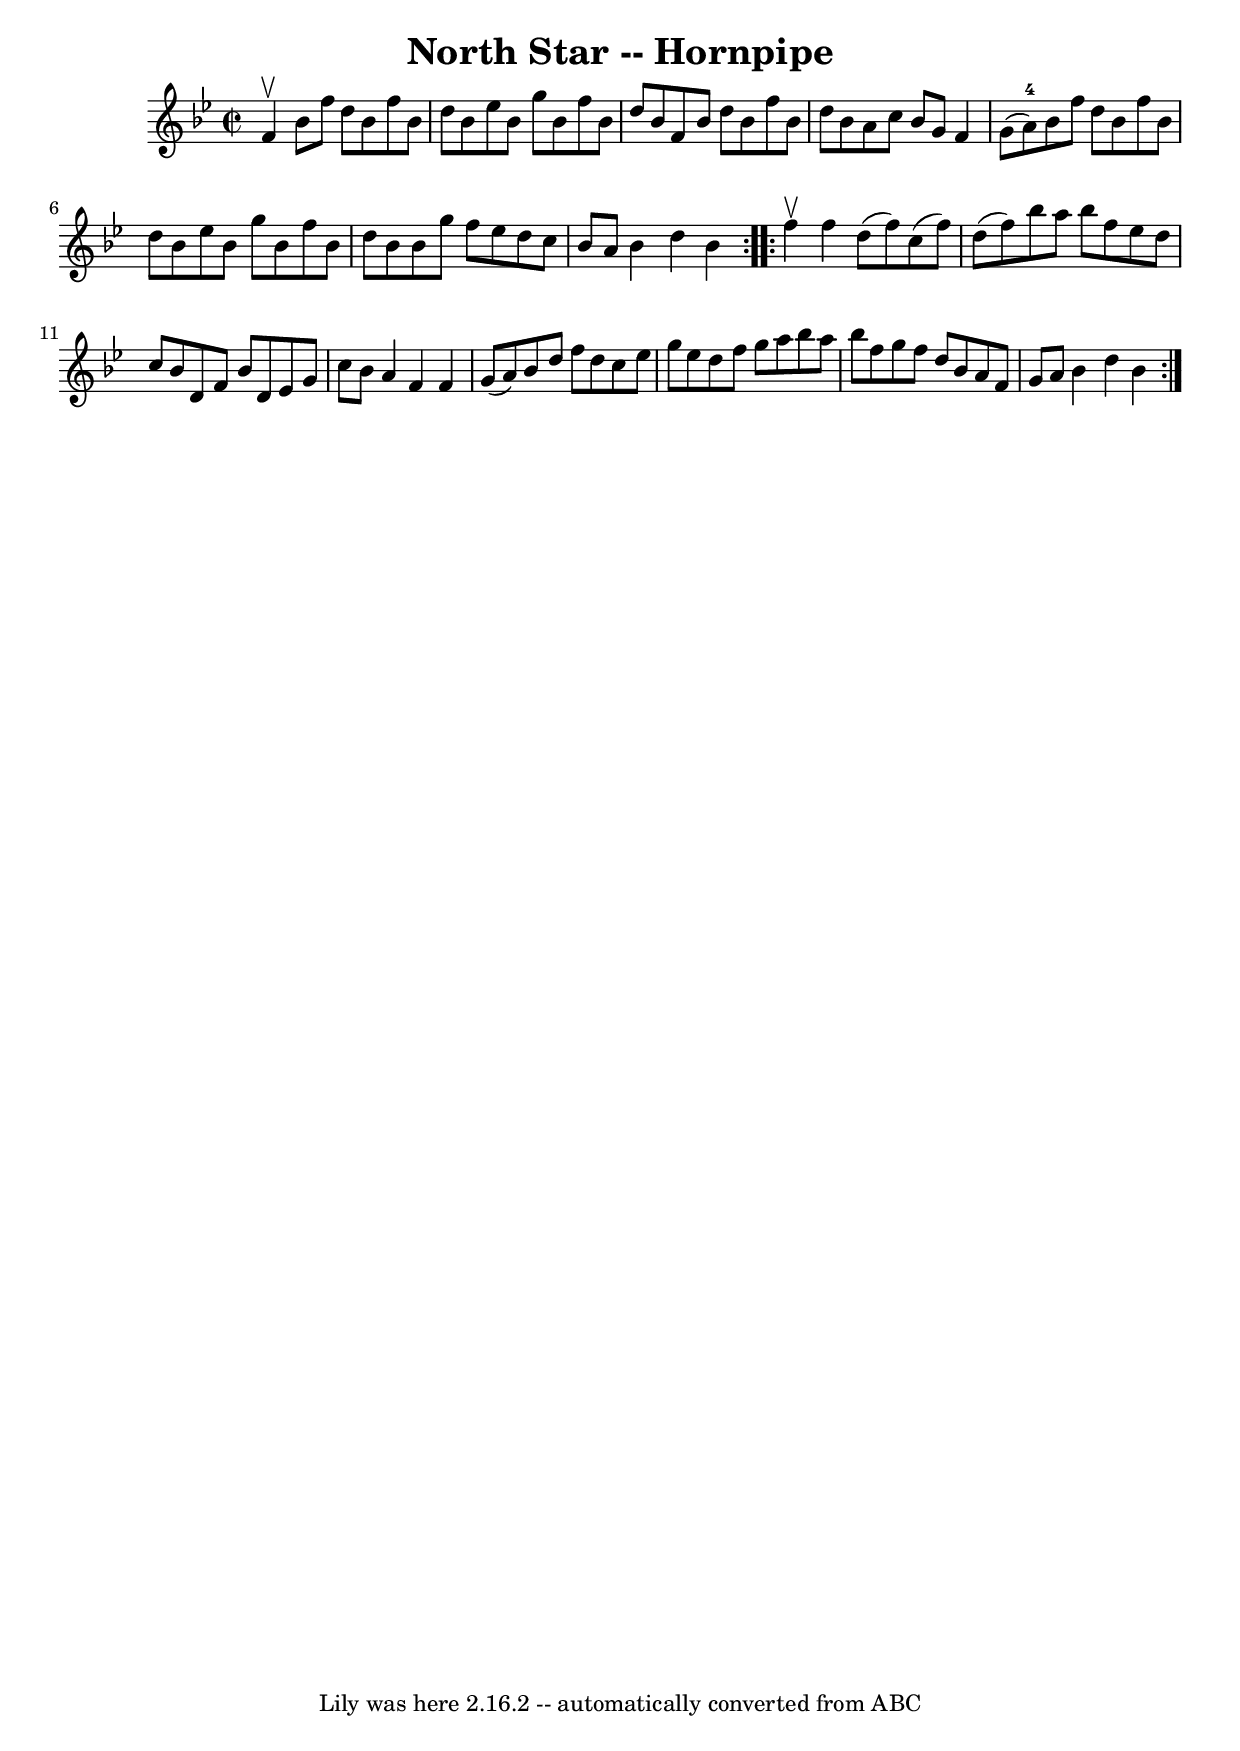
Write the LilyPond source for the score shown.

\version "2.7.40"
\include "Mammoth.ily"
\header {
	%% book = "Cole's 1000 Fiddle Tunes"
	crossRefNumber = "1"
	footnotes = ""
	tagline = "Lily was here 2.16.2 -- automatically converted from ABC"
	title = "North Star -- Hornpipe"
}
voicedefault =  {


\repeat volta 2 {
\override Staff.TimeSignature #'style = #'C
 \time 2/2 
\key bes \major f'4^\upbow |
 bes'8 f''8 d''8    
bes'8 f''8 bes'8 d''8 bes'8  |
 ees''8 bes'8 g''8    
bes'8 f''8 bes'8 d''8 bes'8  |
 f'8 bes'8 d''8    
bes'8 f''8 bes'8 d''8 bes'8  |
 a'8 c''8 bes'8 g'8 
 f'4 g'8 (a'8-4) |
 bes'8 f''8 d''8 bes'8    
f''8 bes'8 d''8 bes'8  |
 ees''8 bes'8 g''8 bes'8    
f''8 bes'8 d''8 bes'8  |
 bes'8 g''8 f''8 ees''8    
d''8 c''8 bes'8 a'8  |
 bes'4 d''4 bes'4  }     
\repeat volta 2 { f''4^\upbow |
 f''4 d''8 (f''8) c''8 (
 f''8) d''8 (f''8) |
 bes''8 a''8 bes''8 f''8    
ees''8 d''8 c''8 bes'8  |
 d'8 f'8 bes'8 d'8 ees'8 
 g'8 c''8 bes'8  |
 a'4 f'4 f'4 g'8 (a'8) 
|
 bes'8 d''8 f''8 d''8 c''8 ees''8 g''8 ees''8  
|
 d''8 f''8 g''8 a''8 bes''8 a''8 bes''8 f''8  
|
 g''8 f''8 d''8 bes'8 a'8 f'8 g'8 a'8  |
  
 bes'4 d''4 bes'4  }   
}

\score{
    <<

	\context Staff="default"
	{
	    \voicedefault 
	}

    >>
	\layout {
	}
	\midi {}
}
